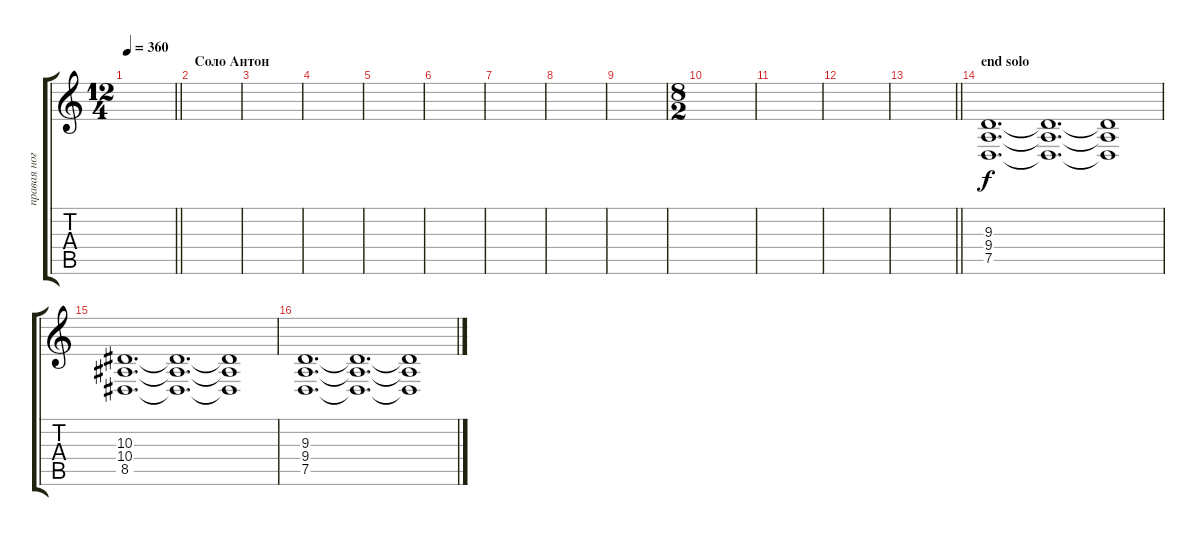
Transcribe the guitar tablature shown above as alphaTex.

\track ("правая нога" "правая ног") {instrument stringensemble1}
\staff {score tabs}
\tuning (D4 A3 F3 C3 G2 D2) {hide}
\ts (12 4)
\tempo 360
\clef g2
\barLineRight lightlight
\ks c
|
\section ("" "Соло Антон")
|
|
|
|
|
|
|
|
\ts (8 2)
|
|
|
\barLineRight lightlight
|
\section ("" "end solo")
(9.3 9.4 7.5).1{d} (9.3{t} 9.4{t} 7.5{t}).1{d} (9.3{t} 9.4{t} 7.5{t}).1 |
(10.3 10.4 8.5).1{d} (10.3{t} 10.4{t} 8.5{t}).1{d} (10.3{t} 10.4{t} 8.5{t}).1 |
(9.3 9.4 7.5).1{d} (9.3{t} 9.4{t} 7.5{t}).1{d} (9.3{t} 9.4{t} 7.5{t}).1
